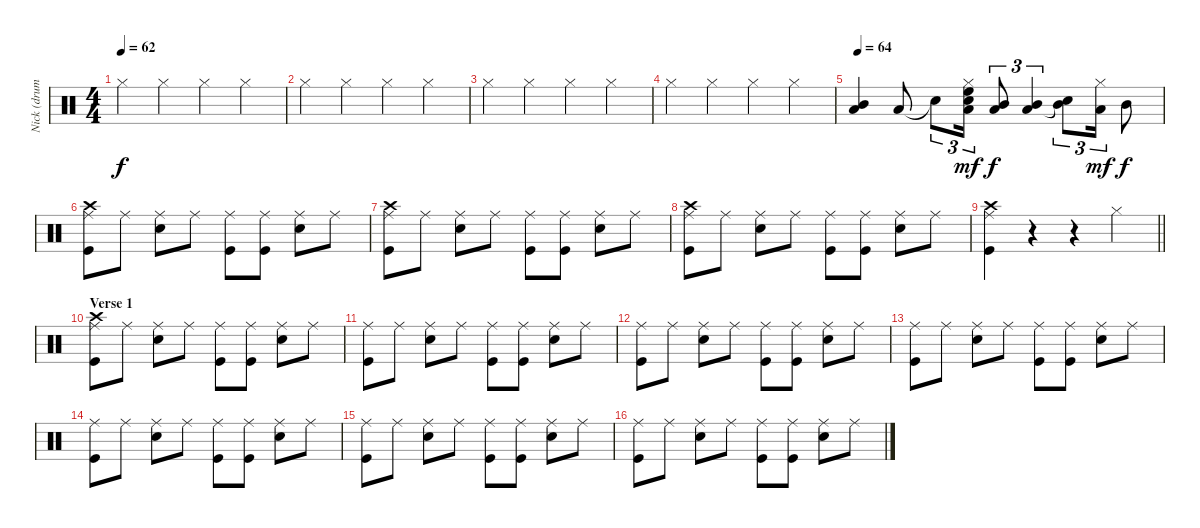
\track ("Nick (drums)" "Nick (drum") {instrument percussion}
\staff {score}
\articulation defaults
\ts (4 4)
\tempo 62
\clef neutral
\ks c "Hi-Hat (closed)".4{dy f} "Hi-Hat (closed)".4 "Hi-Hat (closed)".4 "Hi-Hat (closed)".4
|
"Hi-Hat (closed)".4 "Hi-Hat (closed)".4 "Hi-Hat (closed)".4 "Hi-Hat (closed)".4 |
"Hi-Hat (closed)".4 "Hi-Hat (closed)".4 "Hi-Hat (closed)".4 "Hi-Hat (closed)".4 |
"Hi-Hat (closed)".4 "Hi-Hat (closed)".4 "Hi-Hat (closed)".4 "Hi-Hat (closed)".4 |
\tempo 64
("Mid Tom (hit)" "Low Tom (hit)").4 "Low Floor Tom (hit)".8 "Snare (hit)"{t}.8{tu (3 2)} ("Hi-Hat (closed)" "Low Floor Tom (hit)" "High Floor Tom (hit)" "Snare (hit)").16{tu (3 2) dy mf} ("Mid Tom (hit)" "Low Tom (hit)").8{tu (3 2) dy f} ("Mid Tom (hit)" "Low Tom (hit)").4{tu (3 2)} ("Mid Tom (hit)" "Snare (hit)"{t}).8{tu (3 2)} ("Hi-Hat (closed)" "Low Floor Tom (hit)").16{tu (3 2) dy mf} "Mid Tom (hit)".8{dy f} |
("Crash high (hit)" "Ride (middle)" "Kick (hit)").8 "Ride (middle)".8 ("Ride (middle)" "Electric Snare (hit)").8 "Ride (middle)".8 ("Ride (middle)" "Kick (hit)").8 ("Ride (middle)" "Kick (hit)").8 ("Ride (middle)" "Electric Snare (hit)").8 "Ride (middle)".8 |
("Crash high (hit)" "Ride (middle)" "Kick (hit)").8 "Ride (middle)".8 ("Ride (middle)" "Electric Snare (hit)").8 "Ride (middle)".8 ("Ride (middle)" "Kick (hit)").8 ("Ride (middle)" "Kick (hit)").8 ("Ride (middle)" "Electric Snare (hit)").8 "Ride (middle)".8 |
("Crash high (hit)" "Ride (middle)" "Kick (hit)").8 "Ride (middle)".8 ("Ride (middle)" "Electric Snare (hit)").8 "Ride (middle)".8 ("Ride (middle)" "Kick (hit)").8 ("Ride (middle)" "Kick (hit)").8 ("Ride (middle)" "Electric Snare (hit)").8 "Ride (middle)".8 |
\barLineRight lightlight
("Crash high (hit)" "Ride (middle)" "Kick (hit)").4 r.4 r.4 "Hi-Hat (closed)".4 |
\section ("" "Verse 1")
("Crash high (hit)" "Ride (middle)" "Kick (hit)").8 "Ride (middle)".8 ("Ride (middle)" "Electric Snare (hit)").8 "Ride (middle)".8 ("Ride (middle)" "Kick (hit)").8 ("Ride (middle)" "Kick (hit)").8 ("Ride (middle)" "Electric Snare (hit)").8 "Ride (middle)".8 |
("Ride (middle)" "Kick (hit)").8 "Ride (middle)".8 ("Ride (middle)" "Electric Snare (hit)").8 "Ride (middle)".8 ("Ride (middle)" "Kick (hit)").8 ("Ride (middle)" "Kick (hit)").8 ("Ride (middle)" "Electric Snare (hit)").8 "Ride (middle)".8 |
("Ride (middle)" "Kick (hit)").8 "Ride (middle)".8 ("Ride (middle)" "Electric Snare (hit)").8 "Ride (middle)".8 ("Ride (middle)" "Kick (hit)").8 ("Ride (middle)" "Kick (hit)").8 ("Ride (middle)" "Electric Snare (hit)").8 "Ride (middle)".8 |
("Ride (middle)" "Kick (hit)").8 "Ride (middle)".8 ("Ride (middle)" "Electric Snare (hit)").8 "Ride (middle)".8 ("Ride (middle)" "Kick (hit)").8 ("Ride (middle)" "Kick (hit)").8 ("Ride (middle)" "Electric Snare (hit)").8 "Ride (middle)".8 |
("Ride (middle)" "Kick (hit)").8 "Ride (middle)".8 ("Ride (middle)" "Electric Snare (hit)").8 "Ride (middle)".8 ("Ride (middle)" "Kick (hit)").8 ("Ride (middle)" "Kick (hit)").8 ("Ride (middle)" "Electric Snare (hit)").8 "Ride (middle)".8 |
("Ride (middle)" "Kick (hit)").8 "Ride (middle)".8 ("Ride (middle)" "Electric Snare (hit)").8 "Ride (middle)".8 ("Ride (middle)" "Kick (hit)").8 ("Ride (middle)" "Kick (hit)").8 ("Ride (middle)" "Electric Snare (hit)").8 "Ride (middle)".8 |
("Ride (middle)" "Kick (hit)").8 "Ride (middle)".8 ("Ride (middle)" "Electric Snare (hit)").8 "Ride (middle)".8 ("Ride (middle)" "Kick (hit)").8 ("Ride (middle)" "Kick (hit)").8 ("Ride (middle)" "Electric Snare (hit)").8 "Ride (middle)".8
